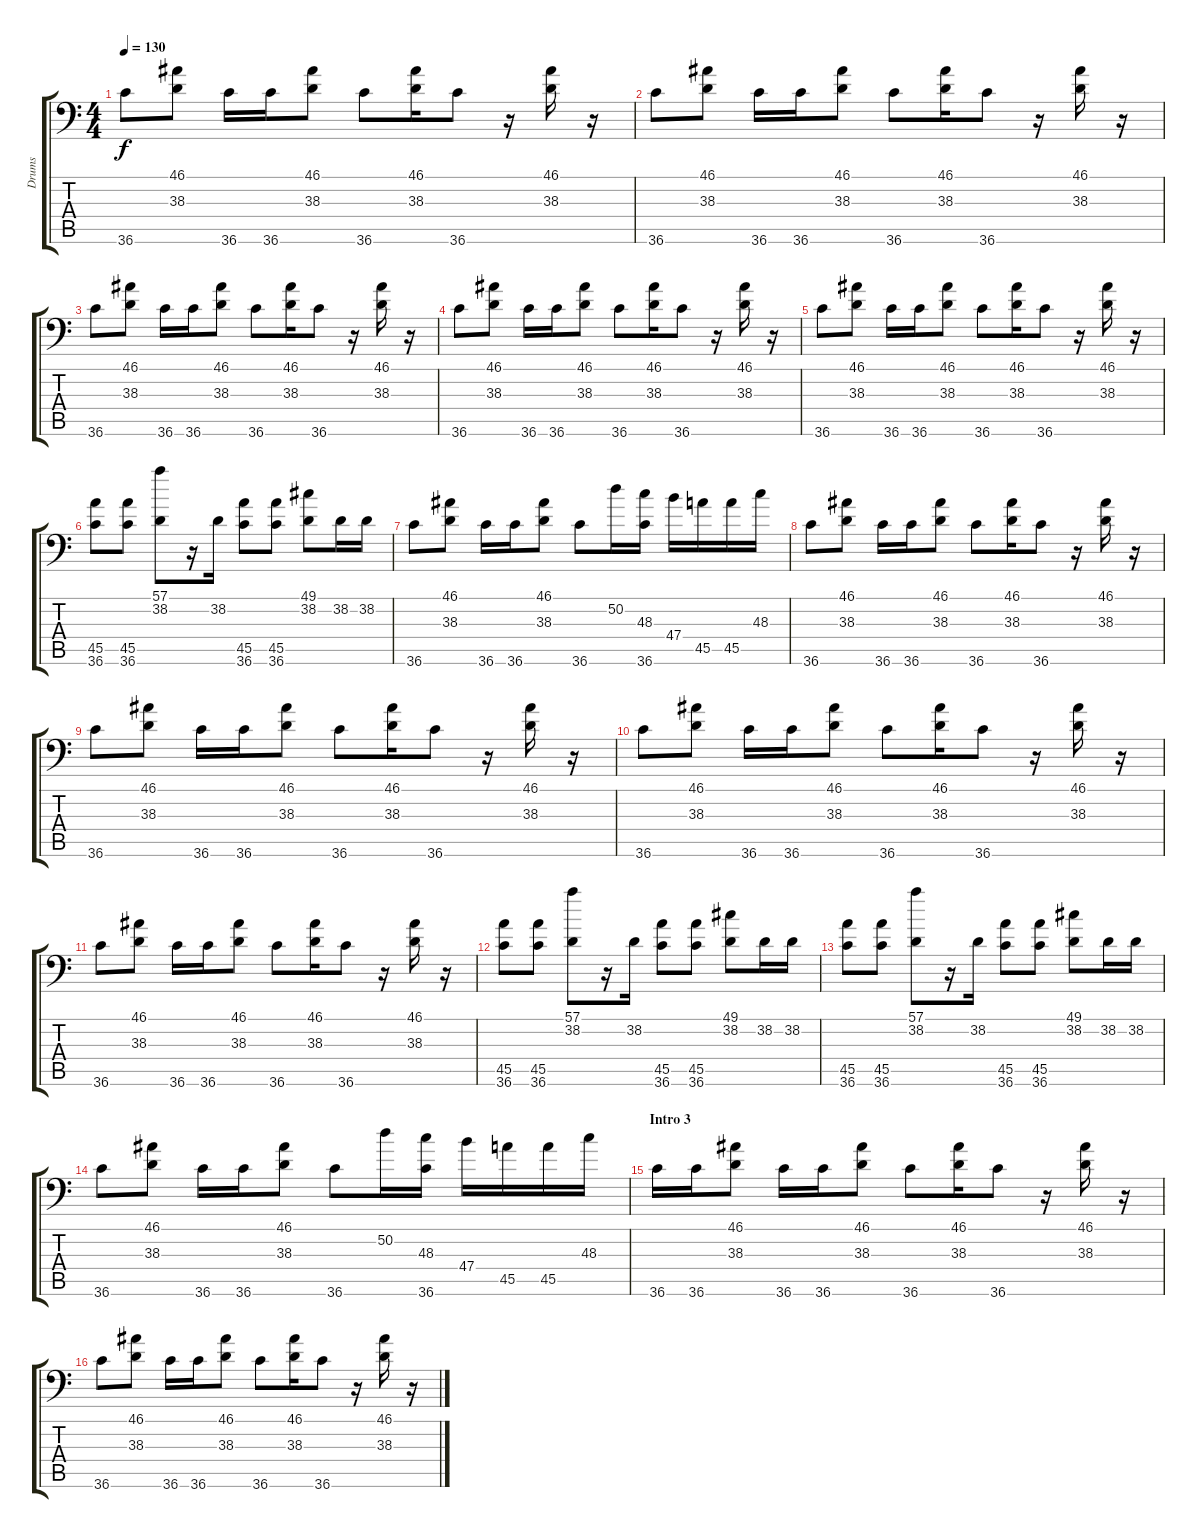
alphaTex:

\track ("Drums" "Drums") {instrument acousticgrandpiano}
\staff {score tabs}
\tuning (C-1 C-1 C-1 C-1 C-1 C-1) {hide}
\ts (4 4)
\tempo 130
\clef f4
\ks c
36.6.8{dy f} (46.1 38.3).8 36.6.16 36.6.16 (46.1 38.3).8 36.6.8 (46.1 38.3).16 36.6.8 r.16 (46.1 38.3).16 r.16 |
36.6.8 (46.1 38.3).8 36.6.16 36.6.16 (46.1 38.3).8 36.6.8 (46.1 38.3).16 36.6.8 r.16 (46.1 38.3).16 r.16 |
36.6.8 (46.1 38.3).8 36.6.16 36.6.16 (46.1 38.3).8 36.6.8 (46.1 38.3).16 36.6.8 r.16 (46.1 38.3).16 r.16 |
36.6.8 (46.1 38.3).8 36.6.16 36.6.16 (46.1 38.3).8 36.6.8 (46.1 38.3).16 36.6.8 r.16 (46.1 38.3).16 r.16 |
36.6.8 (46.1 38.3).8 36.6.16 36.6.16 (46.1 38.3).8 36.6.8 (46.1 38.3).16 36.6.8 r.16 (46.1 38.3).16 r.16 |
(45.5 36.6).8 (45.5 36.6).8 (57.1 38.2).8 r.16 38.2.16 (45.5 36.6).8 (45.5 36.6).8 (49.1 38.2).8 38.2.16 38.2.16 |
36.6.8 (46.1 38.3).8 36.6.16 36.6.16 (46.1 38.3).8 36.6.8 50.2.16 (48.3 36.6).16 47.4.16 45.5.16 45.5.16 48.3.16 |
36.6.8 (46.1 38.3).8 36.6.16 36.6.16 (46.1 38.3).8 36.6.8 (46.1 38.3).16 36.6.8 r.16 (46.1 38.3).16 r.16 |
36.6.8 (46.1 38.3).8 36.6.16 36.6.16 (46.1 38.3).8 36.6.8 (46.1 38.3).16 36.6.8 r.16 (46.1 38.3).16 r.16 |
36.6.8 (46.1 38.3).8 36.6.16 36.6.16 (46.1 38.3).8 36.6.8 (46.1 38.3).16 36.6.8 r.16 (46.1 38.3).16 r.16 |
36.6.8 (46.1 38.3).8 36.6.16 36.6.16 (46.1 38.3).8 36.6.8 (46.1 38.3).16 36.6.8 r.16 (46.1 38.3).16 r.16 |
(45.5 36.6).8 (45.5 36.6).8 (57.1 38.2).8 r.16 38.2.16 (45.5 36.6).8 (45.5 36.6).8 (49.1 38.2).8 38.2.16 38.2.16 |
(45.5 36.6).8 (45.5 36.6).8 (57.1 38.2).8 r.16 38.2.16 (45.5 36.6).8 (45.5 36.6).8 (49.1 38.2).8 38.2.16 38.2.16 |
36.6.8 (46.1 38.3).8 36.6.16 36.6.16 (46.1 38.3).8 36.6.8 50.2.16 (48.3 36.6).16 47.4.16 45.5.16 45.5.16 48.3.16 |
\section ("" "Intro 3")
36.6.16 36.6.16 (46.1 38.3).8 36.6.16 36.6.16 (46.1 38.3).8 36.6.8 (46.1 38.3).16 36.6.8 r.16 (46.1 38.3).16 r.16 |
36.6.8 (46.1 38.3).8 36.6.16 36.6.16 (46.1 38.3).8 36.6.8 (46.1 38.3).16 36.6.8 r.16 (46.1 38.3).16 r.16
